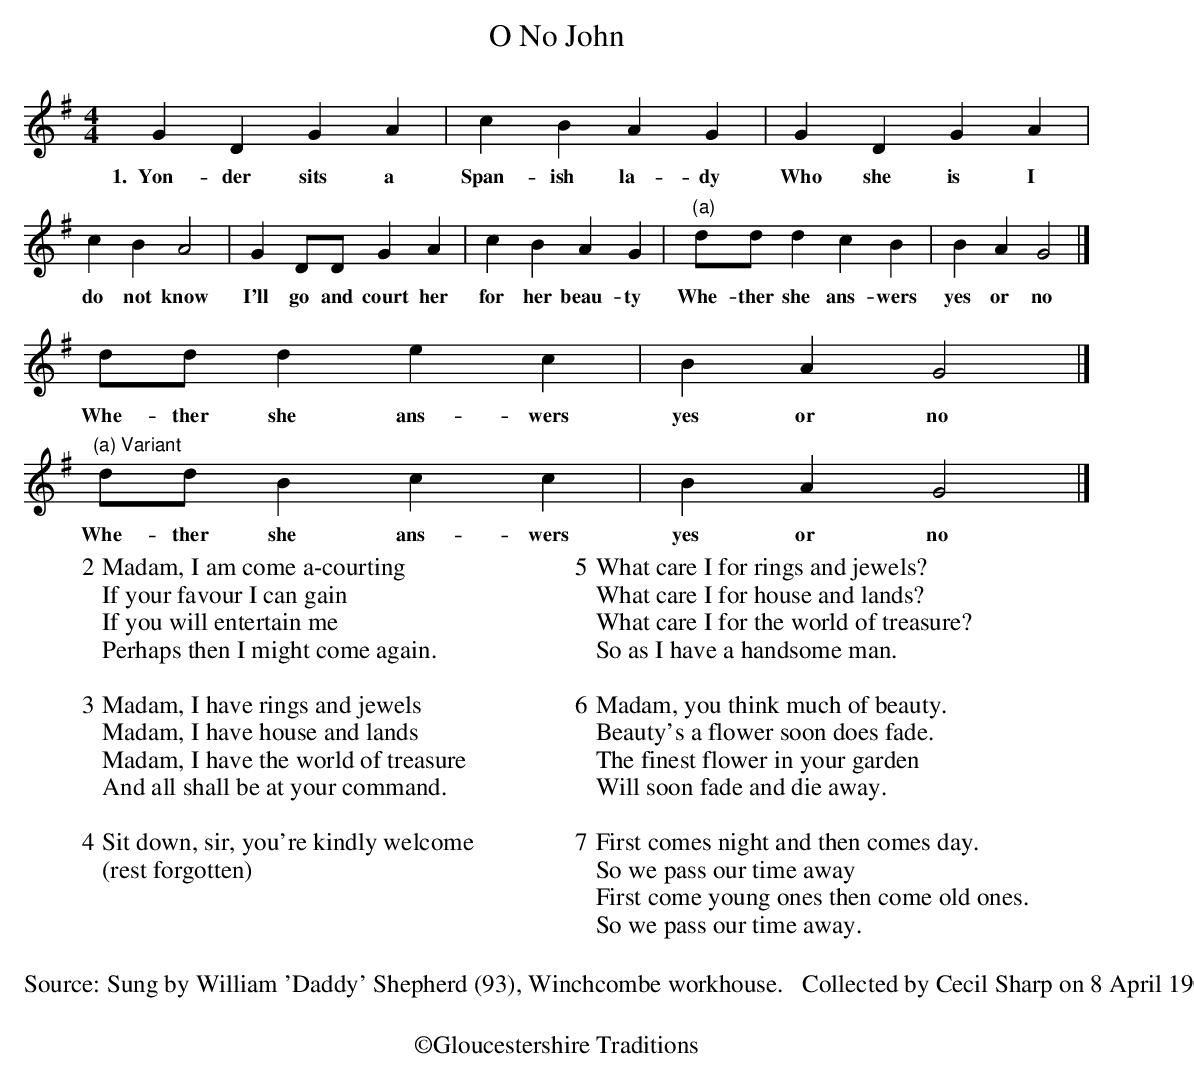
X:1
T: O No John
M: 4/4
L: 1/4
K: G
GDGA|cBAG|GDGA|cBA2|GD/D/GA|cBAG|"(a)"d/d/dcB|BAG2|]
w:1.~~Yon-der sits a Span-ish la-dy Who she is I do not know I'll go and court her for her beau-ty Whe-ther she ans-wers yes or no
d/d/dec|BAG2|]
w:Whe-ther she ans-wers yes or no
"(a) Variant"d/d/Bcc|BAG2|]
w:Whe-ther she ans-wers yes or no
w:
W: 2 Madam, I am come a-courting
W: If your favour I can gain
W: If you will entertain me
W: Perhaps then I might come again.
W:
W: 3 Madam, I have rings and jewels
W: Madam, I have house and lands
W: Madam, I have the world of treasure
W: And all shall be at your command.
W:
W: 4 Sit down, sir, you're kindly welcome
W: (rest forgotten)
W:
W: 5 What care I for rings and jewels?
W: What care I for house and lands?
W: What care I for the world of treasure?
W: So as I have a handsome man.
W:
W: 6 Madam, you think much of beauty.
W: Beauty's a flower soon does fade.
W: The finest flower in your garden
W: Will soon fade and die away.
W:
W: 7 First comes night and then comes day.
W: So we pass our time away
W: First come young ones then come old ones.
W: So we pass our time away.
W:
